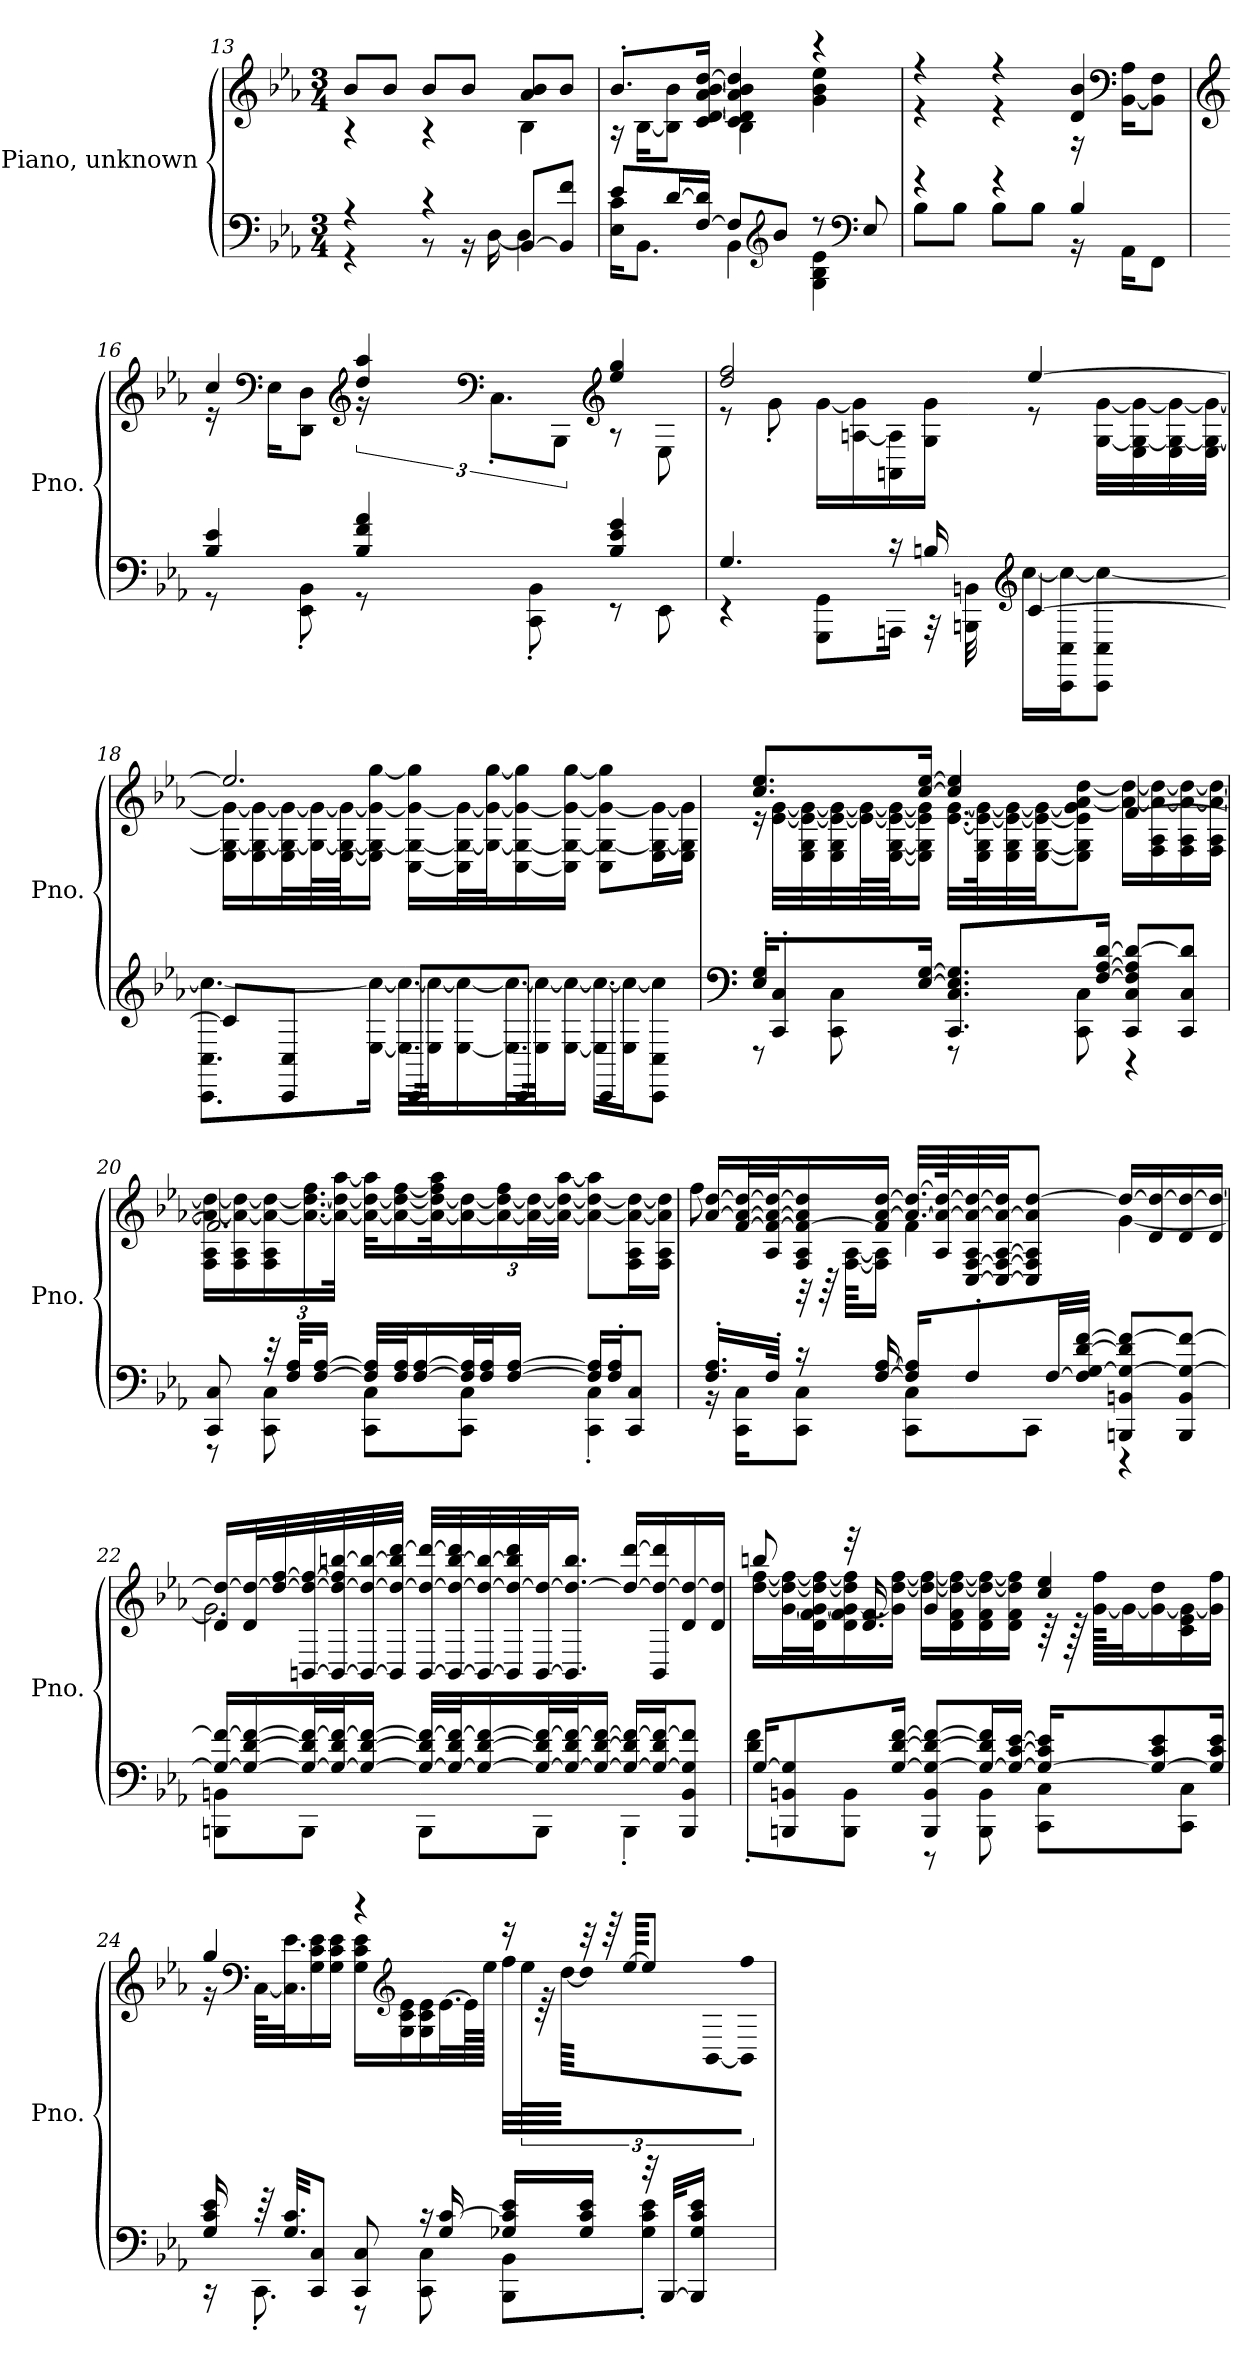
**kern	**kern
*part1	*part1
*staff2	*staff1
*I"Piano, unknown	*
*I'Pno.	*
*clefF4	*clefG2
*k[b-e-a-]	*k[b-e-a-]
*M3/4	*M3/4
=13	=13
*^	*^
4r	4r	8b-/L	4r
.	.	8b-/J	.
4r	8r	8b-/L	4r
.	16r	8b-/J	.
.	[16D\	.	.
[8BB-/L	4D\]	8a-/ 8b-/L	4B-\
8BB-/] 8f/J	.	8b-/J	.
=14	=14	=14	=14
8e-/L	16E-\ 16c\KL	8.b-'/L	16r
.	8.BB-\J	.	[16B-\KL
[16d/L	.	.	8B-\] 8b-\J
[16F/ 16d/]JJ	.	[16c/ [16d/ [16a-/ [16b-/ [16dd/Jk	.
8F/L]	4BB-\	4c/] 4d/] 4a-/] 4b-/] 4dd/]	4B-\
*clefG2	*	*	*
8b-/J	.	.	.
8r	4G\ 4B-\ 4e-\	4r	4g\ 4b-\ 4ee-\
*clefF4	*	*	*
8E-/	.	.	.
!!LO:PB:g=z	!!
=15	=15	=15	=15
4r	8B-\L	4r	4r
.	8B-\J	.	.
4r	8B-\L	4r	4r
.	8B-\J	.	.
4B-/	16r	4d/ 4b-/	16r
*	*	*clefF4	*
.	16AA-\KL	.	[16BB-\ 16A-\KL
.	8FF\J	.	8BB-\] 8F\J
=16	=16	=16	=16
*	*	*clefG2	*
4B-/ 4e-/	8r	4cc/	16r
*	*	*clefF4	*
.	.	.	16E-\KL
.	8EE-\' 8BB-\'	.	8DD\ 8D\J
*	*	*clefG2	*
4B-/ 4f/ 4a-/	8r	4dd/ 4aa-/	24r
*	*	*clefF4	*
.	.	.	12.C'\L
.	8CC\' 8BB-\'	.	.
.	.	.	12BBB-\J
*	*	*clefG2	*
4B-/ 4e-/ 4g/	8r	4ee-/ 4gg/	8r
.	8EE-\	.	8E-\
!!LO:LB:g=z	!!
=17	=17	=17	=17
4.G/	4r	2dd/ 2ff/	8r
.	.	.	8g'\
.	8GGG\ 8GG\L	.	[16g\LL
.	.	.	[16An\ 16g\]
16r	16AAAn\Jk	.	16AAn\ 16A\]
16Bn/	32r	.	16G\ 16g\JJ
.	32BBBn\ 32BBn\	.	.
*clefG2	*	*	*
[4c/	[16cc\LL	[4ee-/	8r
.	16CC\ 16C\ 16cc\_J	.	.
.	8CC\ 8C\ 8cc\_J	.	[32G\ [32g\LLL
.	.	.	32E-\ 32G\_ 32g\_
.	.	.	32E-\ 32G\_ 32g\_
.	.	.	32E-\ 32G\_ 32g\_JJJ
!!LO:LB:g=z	!!
=18	=18	=18	=18
8c/L]	8.CC\ 8.C\ 8.cc\_L	2.ee-/]	16E-\ 16G\_ 16g\_LL
.	.	.	16E-\ 16G\_ 16g\_
8CC/ 8C/J	.	.	32E-\ 32G\_ 32g\_L
.	.	.	64G\_ 64g\_L
.	.	.	[64E-\ 64G\_ 64g\_JJ
.	[16E-\ 16cc\_Jk	.	16E-\] 16G\_ 16g\_ [16gg\JJ
8CC/L	32.E-\] 32.cc\_LLL	.	[16C\ 16G\_ 16g\_ 16gg\]LL
.	64E-\ 64cc\_JK	.	.
.	[16E-\ 16cc\_	.	32C\] 32G\_ 32g\_L
.	.	.	32G\_ 32g\_ [32gg\J
8CC/J	32.E-\] 32.cc\_L	.	[16C\ 16G\_ 16g\_ 16gg\]
.	64E-\ 64cc\_JK	.	.
.	[16E-\ 16cc\_JJ	.	16C\] 16G\_ 16g\_ [16gg\JJ
4CC'/	16E-\] 16cc\_LL	.	8C\ 8G\_ 8g\_ 8gg\]L
.	16E-\ 16cc\_J	.	.
.	8CC\ 8C\ 8cc\]J	.	16E-\ 16G\_ 16g\_L
.	.	.	16E-\ 16G\] 16g\]JJ
!!LO:LB:g=z	!!
=19	=19	=19	=19
*clefF4	*	*	*
16E-/' 16G/'KL	8r	8.cc/ 8.ee-/L	16r
8CC/' 8C/'	.	.	[32e-\ [32g\LLL
.	.	.	32E-\ 32G\ 32e-\_ 32g\_
.	8CC\ 8C\	.	32E-\ 32G\ 32e-\_ 32g\_
.	.	.	64e-\_ 64g\_L
.	.	.	[64E-\ [64G\ 64e-\_ 64g\_JJ
[16E-/ [16G/Jk	.	[16cc/ [16ee-/Jk	16E-\] 16G\] 16e-\] 16g\]JJ
8.CC/ 8.C/ 8.E-/] 8.G/]L	8r	4cc/] 4ee-/]	[32.e-\ [32.g\LLL
.	.	.	64E-\ 64G\ 64e-\_ 64g\_K
.	.	.	32E-\ 32G\ 32e-\_ 32g\_
.	.	.	[32E-\ [32G\ 32e-\_ 32g\_JJ
.	8CC\ 8C\	.	8E-\] 8G\] 8e-\] 8g\] [8a-\ [8dd\J
[16F/ [16A-/ [16d/Jk	.	.	.
8CC/ 8C/ 8F/] 8A-/] 8d/_L	4r	[4f/	16a-\_ 16dd\_LL
.	.	.	16F\ 16A-\ 16a-\_ 16dd\_
8CC/ 8C/ 8d/]J	.	.	16F\ 16A-\ 16a-\_ 16dd\_
.	.	.	16F\ 16A-\ 16a-\_ 16dd\_JJ
!!LO:LB:g=z	!!
=20	=20	=20	=20
8CC/ 8C/	8r	2.f/]	16F\ 16A-\ 16a-\_ 16dd\_LL
.	.	.	16F\ 16A-\ 16a-\_ 16dd\_
*	*	*	*Xbrackettup
32r	8CC\ 8C\	.	24F\ 24A-\ 24a-\_ 24dd\_
32F/ 32A-/KLL	.	.	.
.	.	.	24.a-\_ 24.dd\_ 24.ff\
[16F/ [16A-/JJ	.	.	.
.	.	.	48a-\_ 48dd\_ [48aa-\JJk
32F/] 32A-/]LLL	8CC\ 8C\L	.	32a-\_ 32dd\_ 32aa-\]KLL
32F/ 32A-/J	.	.	16a-\_ 16dd\_ [16ff\
[16F/ [16A-/	.	.	.
.	.	.	32a-\_ 32dd\_ 32ff\] 32aa-\K
32F/] 32A-/]L	8CC\ 8C\J	.	24a-\_ 24dd\_
32F/ 32A-/J	.	.	.
.	.	.	24a-\_ 24dd\_ 24ff\
[16F/ [16A-/JJ	.	.	.
.	.	.	48a-\_ 48dd\_L
.	.	.	48a-\_ 48dd\_ [48aa-\JJJ
16F/] 16A-/]LL	4CC\' 4C\'	.	8a-\_ 8dd\_ 8aa-\]L
16F/' 16A-/'J	.	.	.
8CC/ 8C/J	.	.	16F\ 16A-\ 16a-\_ 16dd\_L
.	.	.	16F\ 16A-\ 16a-\] 16dd\]JJ
!!LO:LB:g=z	!!
=21	=21	=21	=21
16.F/' 16.A-/'LL	16r	[16a-/ [16dd/LL	8ff\
.	16CC\ 16C\KL	[32f/ 32a-/_ 32dd/_L	.
32F'/JJk	.	32A-/ 32f/_ 32a-/_ 32dd/_J	.
16r	8CC\ 8C\J	16F/ 16A-/ 16f/_ 16a-/] 16dd/]	32r
.	.	.	64r
.	.	.	[64F\ [64A-\KKLL
[16F/ [16A-/	.	16f/] [16a-/ [16dd/JJ	16F\] 16A-\]JJ
16F/] 16A-/]KL	8CC\ 8C\L	32.a-/_ 32.dd/_LLL	4f\
.	.	64A-/ 64a-/_ 64dd/_K	.
8F'/	.	[32C/ [32F/ 32A-/ 32a-/_ 32dd/_	.
.	.	32C/_ 32F/_ [32A-/ 32a-/_ 32dd/]JJ	.
.	8CC\J	8C/] 8F/] 8A-/] 8a-/] [8dd/J	.
[32F/LL	.	.	.
32F/] [32G/ [32d/ [32f/JJJ	.	.	.
8BBBn/ 8BBn/ 8G/_ 8d/] 8f/_L	4r	16dd/LL_	[4g\
.	.	16d/ 16dd/_	.
8BBB/ 8BB/ 8G/_ 8f/_J	.	16d/ 16dd/_	.
.	.	16d/ 16dd/_JJ	.
!!LO:PB:g=z	!!
=22	=22	=22	=22
16G/_ 16f/_LL	8BBBn\ 8BBn\L	16d/ 16dd/_LL	2.g\]
16G/_ [16d/ 16f/_	.	32d/ 32dd/_L	.
.	.	32dd/_ [32ff/	.
32G/_ 32d/] 32f/_L	8BBB\J	[32BBn/ 32dd/_ 32ff/_	.
32G/_ 32d/ 32f/_J	.	32BB/_ 32dd/_ 32ff/] [32bbn/	.
16G/_ [16d/ 16f/_JJ	.	32BB/_ 32dd/_ 32bb/_	.
.	.	32BB/] 32dd/_ 32bb/] [32ddd/JJJ	.
32G/_ 32d/] 32f/_LLL	8BBB\L	[32BB/ 32dd/_ 32ddd/_LLL	.
32G/_ 32d/ 32f/_J	.	32BB/_ 32dd/_ [32bb/ 32ddd/]	.
16G/_ [16d/ 16f/_	.	32BB/_ 32dd/_ 32bb/_	.
.	.	32BB/] 32dd/_ 32bb/] 32ddd/	.
32G/_ 32d/] 32f/_L	8BBB\J	[32BB/ 32dd/_J	.
32G/_ 32d/ 32f/_J	.	16.BB/] 16.dd/_ 16.bb/JJ	.
16G/_ [16d/ 16f/_JJ	.	.	.
16G/_ 16d/] 16f/_LL	4BBB'\	16dd/_ [16ddd/LL	.
16G/_ 16d/ 16f/_J	.	16BB/ 16dd/_ 16ddd/]	.
8BBB/ 8BB/ 8G/] 8f/]J	.	16d/ 16dd/_	.
.	.	16d/ 16dd/]JJ	.
!!LO:LB:g=z	!!
=23	=23	=23	=23
[16G/KL	8d\' 8f\'L	8bbn/	[16dd\ [16ff\LL
8BBBn/ 8BBn/ 8G/]	.	.	[32g\ 32dd\_ 32ff\_L
.	.	.	32d\ 32f\ 32g\_ 32dd\_ 32ff\_J
.	8BBB\ 8BB\J	32r	16d\ 16f\ 16g\_ 16dd\] 16ff\]
.	.	16.d/ 16.f/	.
[16G/ [16d/ [16f/Jk	.	.	16g\] [16dd\ [16ff\JJ
8BBB/ 8BB/ 8G/_ 8d/_ 8f/_L	8r	4g/	16dd\_ 16ff\_LL
.	.	.	16d\ 16f\ 16dd\_ 16ff\_
16G/_ 16d/] 16f/]L	8BBB\ 8BB\	.	16d\ 16f\ 16dd\_ 16ff\_
16G/_ [16c/ [16e-/JJ	.	.	16d\ 16f\ 16dd\] 16ff\]JJ
16G/_ 16c/] 16e-/]KL	8CC\ 8C\L	4cc/ 4ee-/	64r
.	.	.	128r
.	.	.	[128g\ 128ff\KKLLL
.	.	.	32g\J_
8G/_ 8c/ 8e-/	.	.	16g\_ 16dd\
.	8CC\ 8C\J	.	16c\ 16e-\ 16g\_
16G/] 16c/ 16e-/Jk	.	.	16g\] 16ff\JJ
!!LO:LB:g=z	!!
=24	=24	=24	=24
16G/ 16c/ 16e-/	16r	4gg/	16r
*	*	*clefF4	*
64r	8.CC'\	.	[64C\KLLL
32.G/ 32.c/KKL	.	.	32.C\] 32.e-\J
8CC/ 8C/J	.	.	16G\ 16c\ 16e-\
.	.	.	16G\ 16c\ 16e-\JJ
8CC/ 8C/	8r	4r	16G\ 16c\ 16e-\LL
*	*	*clefG2	*
.	.	.	16G\ 16c\ 16e-\
16r	8CC\ 8C\	.	16G\ 16c\ 16e-\
16G/ [16c/	.	.	[32.e-\L
.	.	.	128e-\LL]
.	.	.	128ee-\JJJJJ
16G-X/ 16c/] 16e-/LL	8BBB-\ 8BB-\L	16r	32ff\LLL
*	*	*	*brackettup
.	.	.	96ee-\JJJk
.	.	.	96r
.	.	.	[96dd\KKLL
16G-/ 16c/ 16e-/JJ	.	32r	16dd\]
.	.	64r	.
.	.	[64ee-/KKKL	.
32r	8G-\' 8c\' 8e-\'J	8ee-/J]	[16BB-\
[32BBB-/KLL	.	.	.
16BBB-/] 16G-/ 16c/ 16e-/JJ	.	.	16BB-\] 16ff\JJ
*v	*v	*	*
*	*v	*v
=	=
*-	*-
